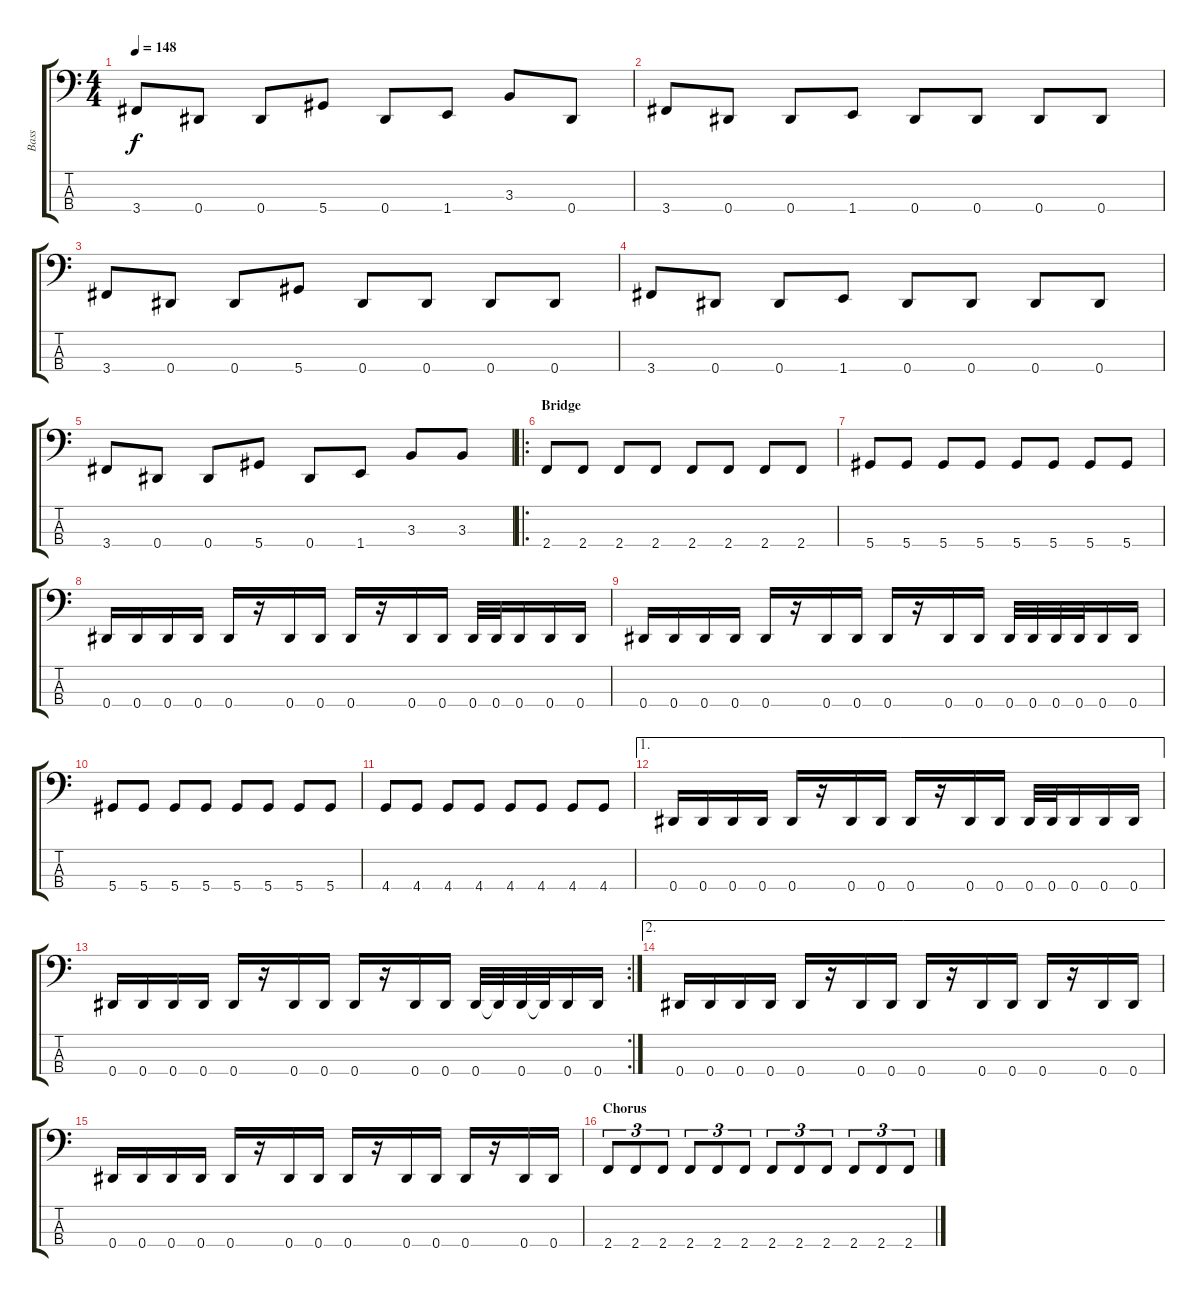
\track ("Bass" "Bass") {instrument electricbasspick}
\staff {score tabs}
\tuning (Gb2 Db2 Ab1 Eb1) {hide}
\ts (4 4)
\tempo 148
\clef f4
\ks c
3.4.8{dy f} 0.4.8 0.4.8 5.4.8 0.4.8 1.4.8 3.3.8 0.4.8 |
3.4.8 0.4.8 0.4.8 1.4.8 0.4.8 0.4.8 0.4.8 0.4.8 |
3.4.8 0.4.8 0.4.8 5.4.8 0.4.8 0.4.8 0.4.8 0.4.8 |
3.4.8 0.4.8 0.4.8 1.4.8 0.4.8 0.4.8 0.4.8 0.4.8 |
3.4.8 0.4.8 0.4.8 5.4.8 0.4.8 1.4.8 3.3.8 3.3.8 |
\ro
\section ("" "Bridge")
2.4.8 2.4.8 2.4.8 2.4.8 2.4.8 2.4.8 2.4.8 2.4.8 |
5.4.8 5.4.8 5.4.8 5.4.8 5.4.8 5.4.8 5.4.8 5.4.8 |
0.4.16 0.4.16 0.4.16 0.4.16 0.4.16 r.16 0.4.16 0.4.16 0.4.16 r.16 0.4.16 0.4.16 0.4.32 0.4.32 0.4.16 0.4.16 0.4.16 |
0.4.16 0.4.16 0.4.16 0.4.16 0.4.16 r.16 0.4.16 0.4.16 0.4.16 r.16 0.4.16 0.4.16 0.4.32 0.4.32 0.4.32 0.4.32 0.4.16 0.4.16 |
5.4.8 5.4.8 5.4.8 5.4.8 5.4.8 5.4.8 5.4.8 5.4.8 |
4.4.8 4.4.8 4.4.8 4.4.8 4.4.8 4.4.8 4.4.8 4.4.8 |
\ae 1
0.4.16 0.4.16 0.4.16 0.4.16 0.4.16 r.16 0.4.16 0.4.16 0.4.16 r.16 0.4.16 0.4.16 0.4.32 0.4.32 0.4.16 0.4.16 0.4.16 |
\rc 2
0.4.16 0.4.16 0.4.16 0.4.16 0.4.16 r.16 0.4.16 0.4.16 0.4.16 r.16 0.4.16 0.4.16 0.4.32 0.4{t}.32 0.4.32 0.4{t}.32 0.4.16 0.4.16 |
\ae 2
0.4.16 0.4.16 0.4.16 0.4.16 0.4.16 r.16 0.4.16 0.4.16 0.4.16 r.16 0.4.16 0.4.16 0.4.16 r.16 0.4.16 0.4.16 |
0.4.16 0.4.16 0.4.16 0.4.16 0.4.16 r.16 0.4.16 0.4.16 0.4.16 r.16 0.4.16 0.4.16 0.4.16 r.16 0.4.16 0.4.16 |
\section ("" "Chorus")
2.4.8{tu (3 2)} 2.4.8{tu (3 2)} 2.4.8{tu (3 2)} 2.4.8{tu (3 2)} 2.4.8{tu (3 2)} 2.4.8{tu (3 2)} 2.4.8{tu (3 2)} 2.4.8{tu (3 2)} 2.4.8{tu (3 2)} 2.4.8{tu (3 2)} 2.4.8{tu (3 2)} 2.4.8{tu (3 2)}
